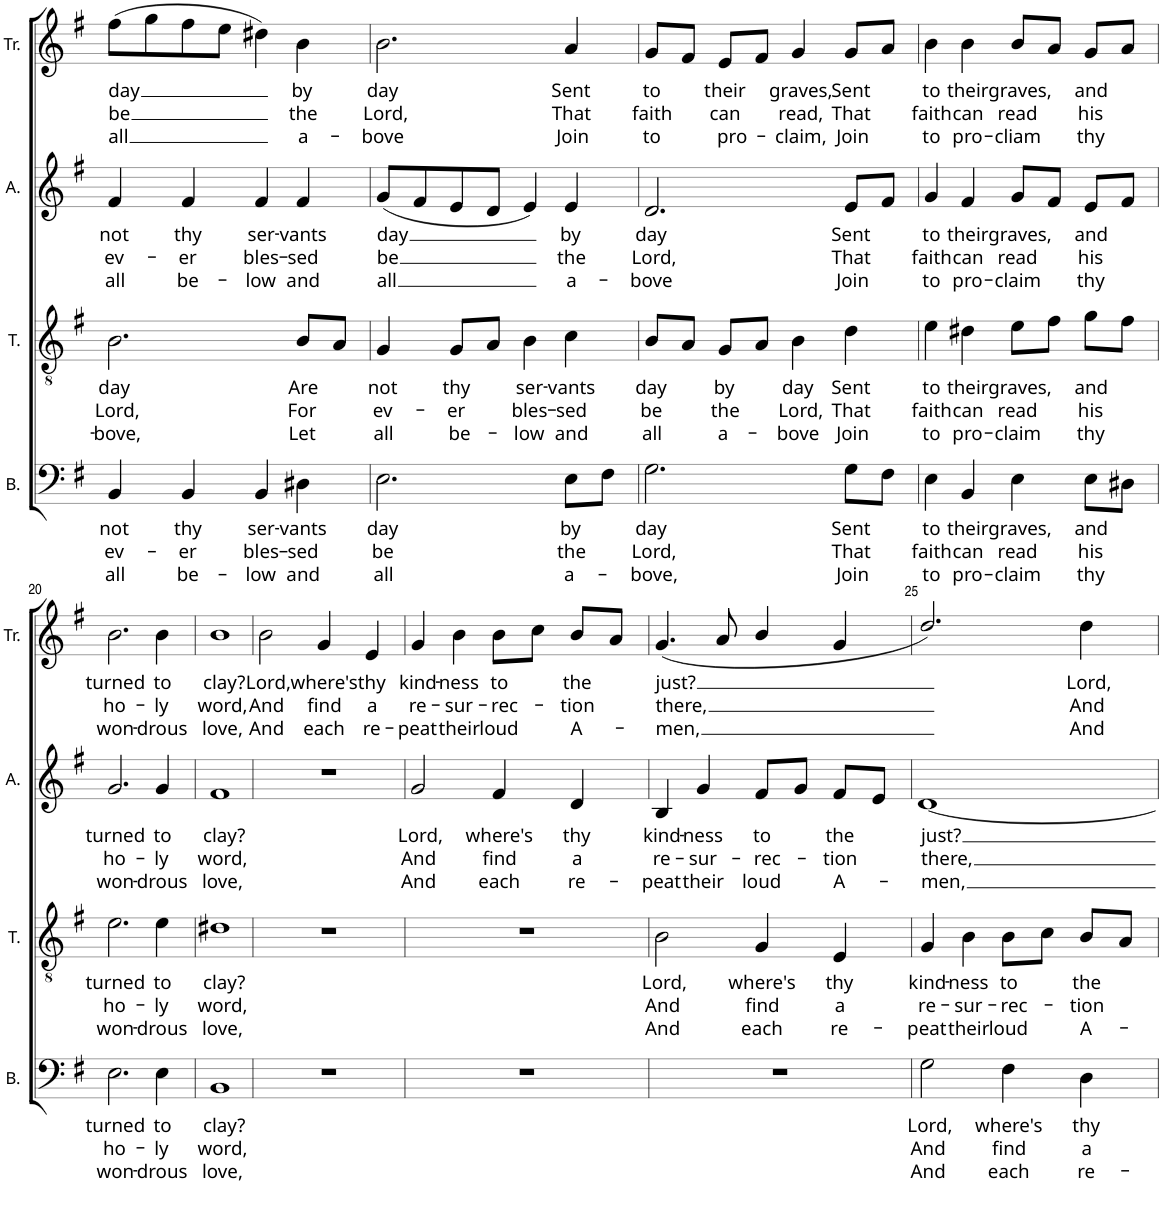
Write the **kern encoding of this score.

**kern	**text	**text	**text	**kern	**text	**text	**text	**kern	**text	**text	**text	**kern	**text	**text	**text
*part4	*part4	*part4	*part4	*part3	*part3	*part3	*part3	*part2	*part2	*part2	*part2	*part1	*part1	*part1	*part1
*staff4	*staff4	*staff4	*staff4	*staff3	*staff3	*staff3	*staff3	*staff2	*staff2	*staff2	*staff2	*staff1	*staff1	*staff1	*staff1
*I"B.	*	*	*	*I"T.	*	*	*	*I"A.	*	*	*	*I"Tr.	*	*	*
*I'B.	*	*	*	*I'T.	*	*	*	*I'A.	*	*	*	*I'Tr.	*	*	*
!!LO:PB:g=z
*clefF4	*	*	*	*clefGv2	*	*	*	*clefG2	*	*	*	*clefG2	*	*	*
*k[f#]	*	*	*	*k[f#]	*	*	*	*k[f#]	*	*	*	*k[f#]	*	*	*
*M2/2	*	*	*	*M2/2	*	*	*	*M2/2	*	*	*	*M2/2	*	*	*
*met(c|)	*	*	*	*met(c|)	*	*	*	*met(c|)	*	*	*	*met(c|)	*	*	*
=16	=16	=16	=16	=16	=16	=16	=16	=16	=16	=16	=16	=16	=16	=16	=16
!	!LO:LY:b	!LO:LY:b	!LO:LY:b	!	!LO:LY:b	!LO:LY:b	!LO:LY:b	!	!LO:LY:b	!LO:LY:b	!LO:LY:b	!	!LO:LY:b	!LO:LY:b	!LO:LY:b
4BB/	not	ev-	all	2.B\	day	Lord,	-bove,	4f#/	not	ev-	all	(8ff#\L	day	be	all
.	.	.	.	.	.	.	.	.	.	.	.	8gg\	.	.	.
!	!LO:LY:b	!LO:LY:b	!LO:LY:b	!	!	!	!	!	!LO:LY:b	!LO:LY:b	!LO:LY:b	!	!	!	!
4BB/	thy	-er	be-	.	.	.	.	4f#/	thy	-er	be-	8ff#\	.	.	.
.	.	.	.	.	.	.	.	.	.	.	.	8ee\J	.	.	.
!	!LO:LY:b	!LO:LY:b	!LO:LY:b	!	!	!	!	!	!LO:LY:b	!LO:LY:b	!LO:LY:b	!	!	!	!
4BB/	ser-	bles-	-low	.	.	.	.	4f#/	ser-	bles-	-low	4dd#X\)	.	.	.
!	!LO:LY:b	!LO:LY:b	!LO:LY:b	!	!LO:LY:b	!LO:LY:b	!LO:LY:b	!	!LO:LY:b	!LO:LY:b	!LO:LY:b	!	!LO:LY:b	!LO:LY:b	!LO:LY:b
4D#X\	-vants	-sed	and	8B/L	Are	For	Let	4f#/	-vants	-sed	and	4b\	by	the	a-
.	.	.	.	8A/J	.	.	.	.	.	.	.	.	.	.	.
=17	=17	=17	=17	=17	=17	=17	=17	=17	=17	=17	=17	=17	=17	=17	=17
!	!LO:LY:b	!LO:LY:b	!LO:LY:b	!	!LO:LY:b	!LO:LY:b	!LO:LY:b	!	!LO:LY:b	!LO:LY:b	!LO:LY:b	!	!LO:LY:b	!LO:LY:b	!LO:LY:b
2.E\	day	be	all	4G/	not	ev-	all	(8g/L	day	be	all	2.b\	day	Lord,	-bove
.	.	.	.	.	.	.	.	8f#/	.	.	.	.	.	.	.
!	!	!	!	!	!LO:LY:b	!LO:LY:b	!LO:LY:b	!	!	!	!	!	!	!	!
.	.	.	.	8G/L	thy	-er	be-	8e/	.	.	.	.	.	.	.
.	.	.	.	8A/J	.	.	.	8d/J	.	.	.	.	.	.	.
!	!	!	!	!	!LO:LY:b	!LO:LY:b	!LO:LY:b	!	!	!	!	!	!	!	!
.	.	.	.	4B\	ser-	bles-	-low	4e/)	.	.	.	.	.	.	.
!	!LO:LY:b	!LO:LY:b	!LO:LY:b	!	!LO:LY:b	!LO:LY:b	!LO:LY:b	!	!LO:LY:b	!LO:LY:b	!LO:LY:b	!	!LO:LY:b	!LO:LY:b	!LO:LY:b
8E\L	by	the	a-	4c\	-vants	-sed	and	4e/	by	the	a-	4a/	Sent	That	Join
8F#\J	.	.	.	.	.	.	.	.	.	.	.	.	.	.	.
=18	=18	=18	=18	=18	=18	=18	=18	=18	=18	=18	=18	=18	=18	=18	=18
!	!LO:LY:b	!LO:LY:b	!LO:LY:b	!	!LO:LY:b	!LO:LY:b	!LO:LY:b	!	!LO:LY:b	!LO:LY:b	!LO:LY:b	!	!LO:LY:b	!LO:LY:b	!LO:LY:b
2.G\	day	Lord,	-bove,	8B/L	day	be	all	2.d/	day	Lord,	-bove	8g/L	to	faith	to
.	.	.	.	8A/J	.	.	.	.	.	.	.	8f#/J	.	.	.
!	!	!	!	!	!LO:LY:b	!LO:LY:b	!LO:LY:b	!	!	!	!	!	!LO:LY:b	!LO:LY:b	!LO:LY:b
.	.	.	.	8G/L	by	the	a-	.	.	.	.	8e/L	their	can	pro-
.	.	.	.	8A/J	.	.	.	.	.	.	.	8f#/J	.	.	.
!	!	!	!	!	!LO:LY:b	!LO:LY:b	!LO:LY:b	!	!	!	!	!	!LO:LY:b	!LO:LY:b	!LO:LY:b
.	.	.	.	4B\	day	Lord,	-bove	.	.	.	.	4g/	graves,	read,	-claim,
!	!LO:LY:b	!LO:LY:b	!LO:LY:b	!	!LO:LY:b	!LO:LY:b	!LO:LY:b	!	!LO:LY:b	!LO:LY:b	!LO:LY:b	!	!LO:LY:b	!LO:LY:b	!LO:LY:b
8G\L	Sent	That	Join	4d\	Sent	That	Join	8e/L	Sent	That	Join	8g/L	Sent	That	Join
8F#\J	.	.	.	.	.	.	.	8f#/J	.	.	.	8a/J	.	.	.
=19	=19	=19	=19	=19	=19	=19	=19	=19	=19	=19	=19	=19	=19	=19	=19
!	!LO:LY:b	!LO:LY:b	!LO:LY:b	!	!LO:LY:b	!LO:LY:b	!LO:LY:b	!	!LO:LY:b	!LO:LY:b	!LO:LY:b	!	!LO:LY:b	!LO:LY:b	!LO:LY:b
4E\	to	faith	to	4e\	to	faith	to	4g/	to	faith	to	4b\	to	faith	to
!	!LO:LY:b	!LO:LY:b	!LO:LY:b	!	!LO:LY:b	!LO:LY:b	!LO:LY:b	!	!LO:LY:b	!LO:LY:b	!LO:LY:b	!	!LO:LY:b	!LO:LY:b	!LO:LY:b
4BB/	their	can	pro-	4d#X\	their	can	pro-	4f#/	their	can	pro-	4b\	their	can	pro-
!	!LO:LY:b	!LO:LY:b	!LO:LY:b	!	!LO:LY:b	!LO:LY:b	!LO:LY:b	!	!LO:LY:b	!LO:LY:b	!LO:LY:b	!	!LO:LY:b	!LO:LY:b	!LO:LY:b
4E\	graves,	read	-claim	8e\L	graves,	read	-claim	8g/L	graves,	read	-claim	8b/L	graves,	read	-cliam
.	.	.	.	8f#\J	.	.	.	8f#/J	.	.	.	8a/J	.	.	.
!	!LO:LY:b	!LO:LY:b	!LO:LY:b	!	!LO:LY:b	!LO:LY:b	!LO:LY:b	!	!LO:LY:b	!LO:LY:b	!LO:LY:b	!	!LO:LY:b	!LO:LY:b	!LO:LY:b
8E\L	and	his	thy	8g\L	and	his	thy	8e/L	and	his	thy	8g/L	and	his	thy
8D#X\J	.	.	.	8f#\J	.	.	.	8f#/J	.	.	.	8a/J	.	.	.
!!LO:LB:g=z
=20	=20	=20	=20	=20	=20	=20	=20	=20	=20	=20	=20	=20	=20	=20	=20
!	!LO:LY:b	!LO:LY:b	!LO:LY:b	!	!LO:LY:b	!LO:LY:b	!LO:LY:b	!	!LO:LY:b	!LO:LY:b	!LO:LY:b	!	!LO:LY:b	!LO:LY:b	!LO:LY:b
2.E\	turned	ho-	won-	2.e\	turned	ho-	won-	2.g/	turned	ho-	won-	2.b\	turned	ho-	won-
!	!LO:LY:b	!LO:LY:b	!LO:LY:b	!	!LO:LY:b	!LO:LY:b	!LO:LY:b	!	!LO:LY:b	!LO:LY:b	!LO:LY:b	!	!LO:LY:b	!LO:LY:b	!LO:LY:b
4E\	to	-ly	-drous	4e\	to	-ly	-drous	4g/	to	-ly	-drous	4b\	to	-ly	-drous
=21	=21	=21	=21	=21	=21	=21	=21	=21	=21	=21	=21	=21	=21	=21	=21
!	!LO:LY:b	!LO:LY:b	!LO:LY:b	!	!LO:LY:b	!LO:LY:b	!LO:LY:b	!	!LO:LY:b	!LO:LY:b	!LO:LY:b	!	!LO:LY:b	!LO:LY:b	!LO:LY:b
1BB	clay?	word,	love,	1d#X	clay?	word,	love,	1f#	clay?	word,	love,	1b	clay?	word,	love,
=22	=22	=22	=22	=22	=22	=22	=22	=22	=22	=22	=22	=22	=22	=22	=22
!	!	!	!	!	!	!	!	!	!	!	!	!	!LO:LY:b	!LO:LY:b	!LO:LY:b
1r	.	.	.	1r	.	.	.	1r	.	.	.	2b\	Lord,	And	And
!	!	!	!	!	!	!	!	!	!	!	!	!	!LO:LY:b	!LO:LY:b	!LO:LY:b
.	.	.	.	.	.	.	.	.	.	.	.	4g/	where's	find	each
!	!	!	!	!	!	!	!	!	!	!	!	!	!LO:LY:b	!LO:LY:b	!LO:LY:b
.	.	.	.	.	.	.	.	.	.	.	.	4e/	thy	a	re-
=23	=23	=23	=23	=23	=23	=23	=23	=23	=23	=23	=23	=23	=23	=23	=23
!	!	!	!	!	!	!	!	!	!LO:LY:b	!LO:LY:b	!LO:LY:b	!	!LO:LY:b	!LO:LY:b	!LO:LY:b
1r	.	.	.	1r	.	.	.	2g/	Lord,	And	And	4g/	kind-	re-	-peat
!	!	!	!	!	!	!	!	!	!	!	!	!	!LO:LY:b	!LO:LY:b	!LO:LY:b
.	.	.	.	.	.	.	.	.	.	.	.	4b\	-ness	-sur-	their
!	!	!	!	!	!	!	!	!	!LO:LY:b	!LO:LY:b	!LO:LY:b	!	!LO:LY:b	!LO:LY:b	!LO:LY:b
.	.	.	.	.	.	.	.	4f#/	where's	find	each	8b\L	to	-rec-	loud
.	.	.	.	.	.	.	.	.	.	.	.	8cc\J	.	.	.
!	!	!	!	!	!	!	!	!	!LO:LY:b	!LO:LY:b	!LO:LY:b	!	!LO:LY:b	!LO:LY:b	!LO:LY:b
.	.	.	.	.	.	.	.	4d/	thy	a	re-	8b/L	the	-tion	A-
.	.	.	.	.	.	.	.	.	.	.	.	8a/J	.	.	.
=24	=24	=24	=24	=24	=24	=24	=24	=24	=24	=24	=24	=24	=24	=24	=24
!	!	!	!	!	!LO:LY:b	!LO:LY:b	!LO:LY:b	!	!LO:LY:b	!LO:LY:b	!LO:LY:b	!	!LO:LY:b	!LO:LY:b	!LO:LY:b
1r	.	.	.	2B\	Lord,	And	And	4B/	kind-	re-	-peat	(4.g/	just?	there,	-men,
!	!	!	!	!	!	!	!	!	!LO:LY:b	!LO:LY:b	!LO:LY:b	!	!	!	!
.	.	.	.	.	.	.	.	4g/	-ness	-sur-	their	.	.	.	.
.	.	.	.	.	.	.	.	.	.	.	.	8a/	.	.	.
!	!	!	!	!	!LO:LY:b	!LO:LY:b	!LO:LY:b	!	!LO:LY:b	!LO:LY:b	!LO:LY:b	!	!	!	!
.	.	.	.	4G/	where's	find	each	8f#/L	to	-rec-	loud	4b/	.	.	.
.	.	.	.	.	.	.	.	8g/J	.	.	.	.	.	.	.
!	!	!	!	!	!LO:LY:b	!LO:LY:b	!LO:LY:b	!	!LO:LY:b	!LO:LY:b	!LO:LY:b	!	!	!	!
.	.	.	.	4E/	thy	a	re-	8f#/L	the	-tion	A-	4g/	.	.	.
.	.	.	.	.	.	.	.	8e/J	.	.	.	.	.	.	.
=25	=25	=25	=25	=25	=25	=25	=25	=25	=25	=25	=25	=25	=25	=25	=25
!	!LO:LY:b	!LO:LY:b	!LO:LY:b	!	!LO:LY:b	!LO:LY:b	!LO:LY:b	!	!LO:LY:b	!LO:LY:b	!LO:LY:b	!	!	!	!
2G\	Lord,	And	And	4G/	kind-	re-	-peat	[1d	just?	there,	-men,	2.dd/)	.	.	.
!	!	!	!	!	!LO:LY:b	!LO:LY:b	!LO:LY:b	!	!	!	!	!	!	!	!
.	.	.	.	4B\	-ness	-sur-	their	.	.	.	.	.	.	.	.
!	!LO:LY:b	!LO:LY:b	!LO:LY:b	!	!LO:LY:b	!LO:LY:b	!LO:LY:b	!	!	!	!	!	!	!	!
4F#\	where's	find	each	8B\L	to	-rec-	loud	.	.	.	.	.	.	.	.
.	.	.	.	8c\J	.	.	.	.	.	.	.	.	.	.	.
!	!LO:LY:b	!LO:LY:b	!LO:LY:b	!	!LO:LY:b	!LO:LY:b	!LO:LY:b	!	!	!	!	!	!LO:LY:b	!LO:LY:b	!LO:LY:b
4D\	thy	a	re-	8B/L	the	-tion	A-	.	.	.	.	4dd\	Lord,	And	And
.	.	.	.	8A/J	.	.	.	.	.	.	.	.	.	.	.
=	=	=	=	=	=	=	=	=	=	=	=	=	=	=	=
*-	*-	*-	*-	*-	*-	*-	*-	*-	*-	*-	*-	*-	*-	*-	*-
